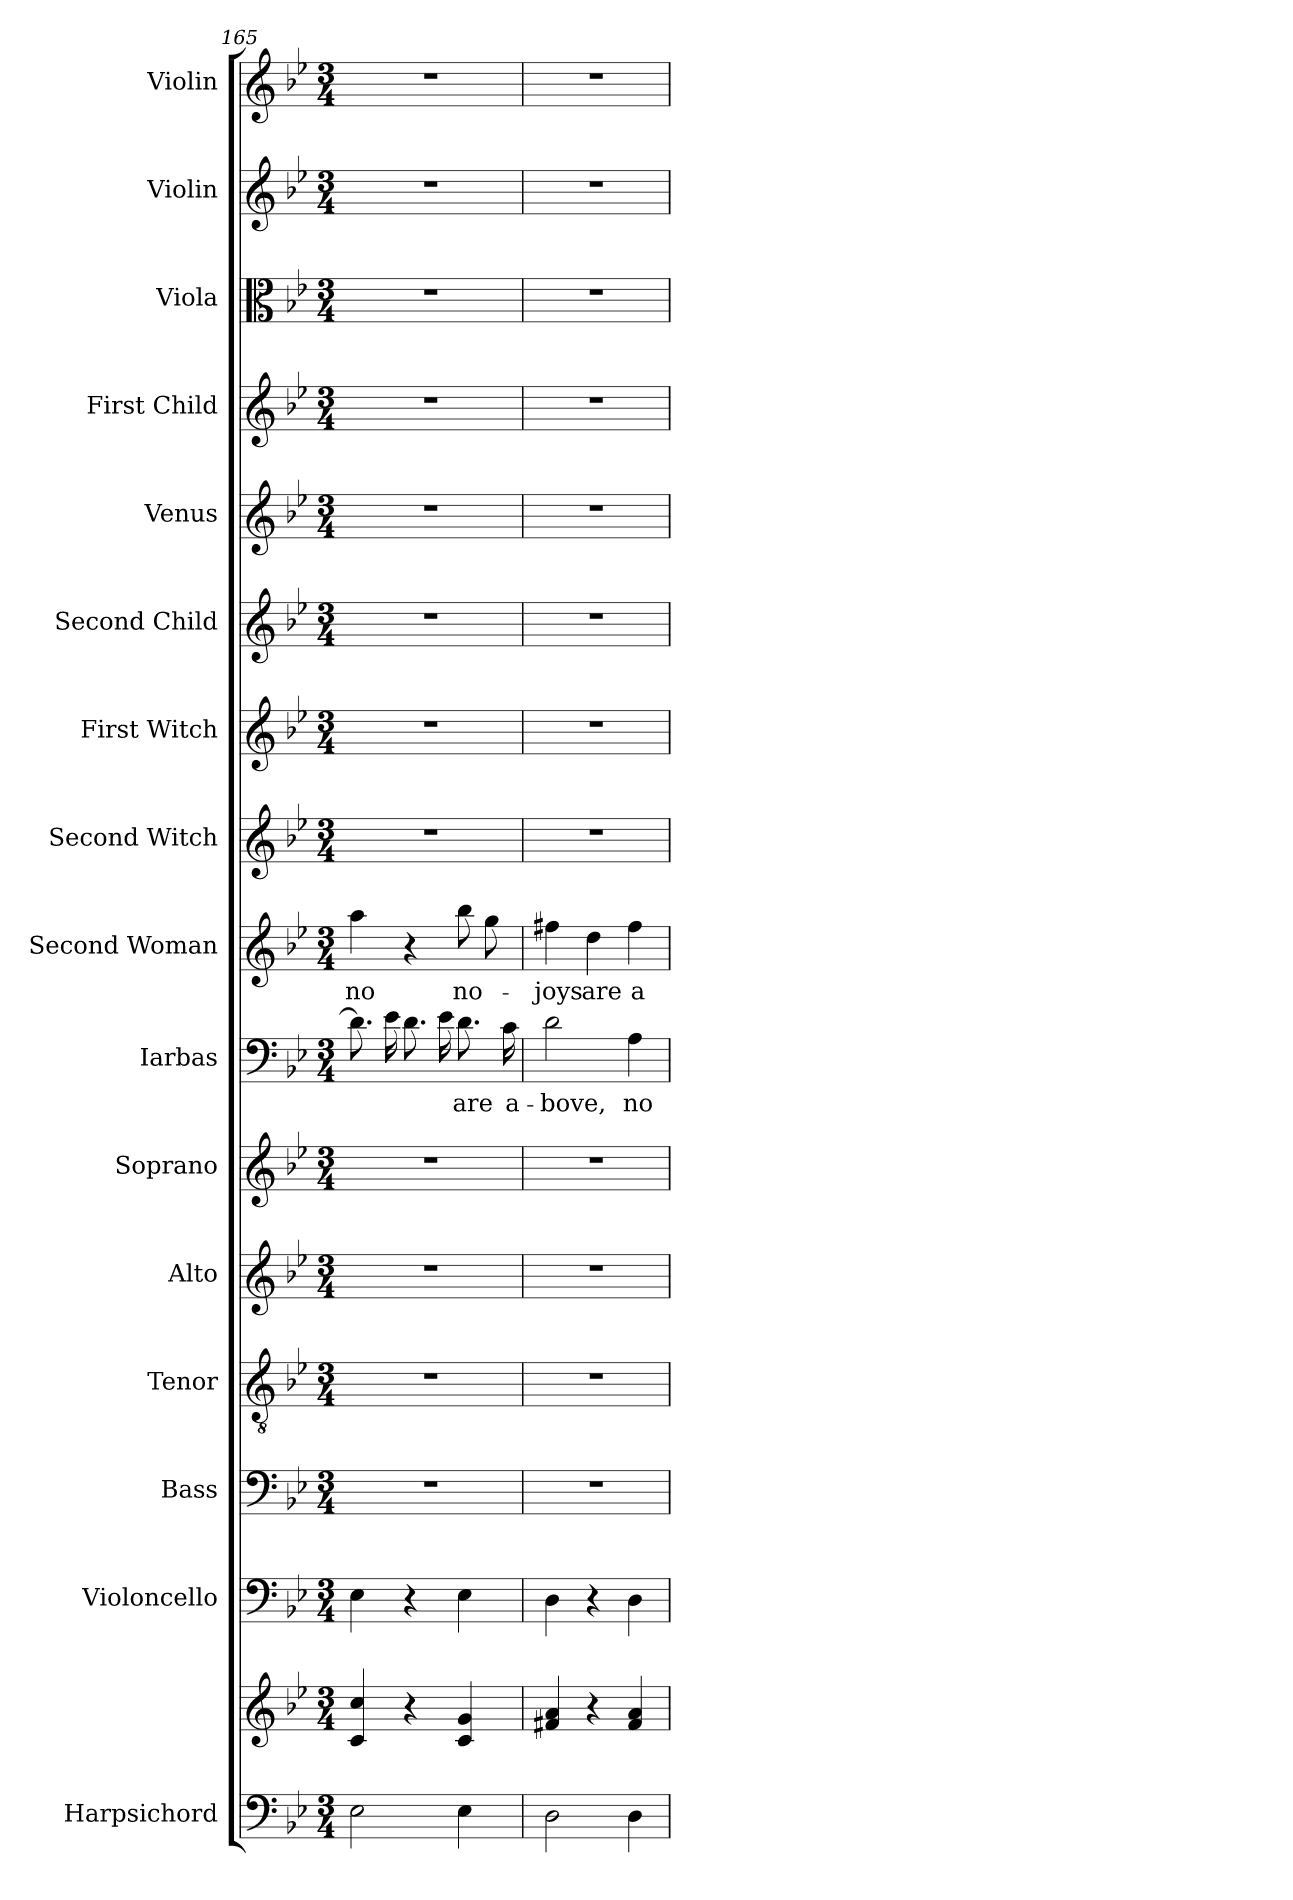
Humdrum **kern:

**kern	**kern	**kern	**kern	**kern	**kern	**kern	**kern	**text	**kern	**text	**kern	**kern	**kern	**kern	**kern	**kern	**kern	**kern
*part16	*part16	*part15	*part14	*part13	*part12	*part11	*part10	*part10	*part9	*part9	*part8	*part7	*part6	*part5	*part4	*part3	*part2	*part1
*staff17	*staff16	*staff15	*staff14	*staff13	*staff12	*staff11	*staff10	*staff10	*staff9	*staff9	*staff8	*staff7	*staff6	*staff5	*staff4	*staff3	*staff2	*staff1
*I"Harpsichord	*	*I"Violoncello	*I"Bass	*I"Tenor	*I"Alto	*I"Soprano	*I"Iarbas	*	*I"Second Woman	*	*I"Second Witch	*I"First Witch	*I"Second Child	*I"Venus	*I"First Child	*I"Viola	*I"Violin	*I"Violin
*I'Hch.	*	*I'Vc.	*I'B.	*I'T.	*I'A.	*I'S.	*I'I.	*	*I'2W	*	*I'W2.	*I'W1	*I'C2.	*I'V.	*I'C1	*I'Vla.	*I'Vln.	*I'Vln.
!!LO:LB:g=z
*clefF4	*clefG2	*clefF4	*clefF4	*clefGv2	*clefG2	*clefG2	*clefF4	*	*clefG2	*	*clefG2	*clefG2	*clefG2	*clefG2	*clefG2	*clefC3	*clefG2	*clefG2
*k[b-e-]	*k[b-e-]	*k[b-e-]	*k[b-e-]	*k[b-e-]	*k[b-e-]	*k[b-e-]	*k[b-e-]	*	*k[b-e-]	*	*k[b-e-]	*k[b-e-]	*k[b-e-]	*k[b-e-]	*k[b-e-]	*k[b-e-]	*k[b-e-]	*k[b-e-]
*M3/4	*M3/4	*M3/4	*M3/4	*M3/4	*M3/4	*M3/4	*M3/4	*	*M3/4	*	*M3/4	*M3/4	*M3/4	*M3/4	*M3/4	*M3/4	*M3/4	*M3/4
=165	=165	=165	=165	=165	=165	=165	=165	=165	=165	=165	=165	=165	=165	=165	=165	=165	=165	=165
!	!	!	!	!	!	!	!	!	!	!LO:LY:b	!	!	!	!	!	!	!	!
2E-\	4c/ 4cc/	4E-\	2.r	2.r	2.r	2.r	8.d\]	.	4aa\	no	2.r	2.r	2.r	2.r	2.r	2.r	2.r	2.r
.	.	.	.	.	.	.	16e-\	.	.	.	.	.	.	.	.	.	.	.
.	4r	4r	.	.	.	.	8.d\	.	4r	.	.	.	.	.	.	.	.	.
.	.	.	.	.	.	.	16e-\	.	.	.	.	.	.	.	.	.	.	.
!	!	!	!	!	!	!	!	!LO:LY:b	!	!LO:LY:b	!	!	!	!	!	!	!	!
4E-\	4c/ 4g/	4E-\	.	.	.	.	8.d\	-are	8bb-\	no-	.	.	.	.	.	.	.	.
.	.	.	.	.	.	.	.	.	8gg\	.	.	.	.	.	.	.	.	.
!	!	!	!	!	!	!	!	!LO:LY:b	!	!	!	!	!	!	!	!	!	!
.	.	.	.	.	.	.	16c\	a-	.	.	.	.	.	.	.	.	.	.
=166	=166	=166	=166	=166	=166	=166	=166	=166	=166	=166	=166	=166	=166	=166	=166	=166	=166	=166
!	!	!	!	!	!	!	!	!LO:LY:b	!	!LO:LY:b	!	!	!	!	!	!	!	!
2D\	4f#X/ 4a/	4D\	2.r	2.r	2.r	2.r	2d\	-bove,	4ff#X\	-joys	2.r	2.r	2.r	2.r	2.r	2.r	2.r	2.r
!	!	!	!	!	!	!	!	!	!	!LO:LY:b	!	!	!	!	!	!	!	!
.	4r	4r	.	.	.	.	.	.	4dd\	are	.	.	.	.	.	.	.	.
!	!	!	!	!	!	!	!	!LO:LY:b	!	!LO:LY:b	!	!	!	!	!	!	!	!
4D\	4f#/ 4a/	4D\	.	.	.	.	4A\	no	4ff#\	a-	.	.	.	.	.	.	.	.
=	=	=	=	=	=	=	=	=	=	=	=	=	=	=	=	=	=	=
*-	*-	*-	*-	*-	*-	*-	*-	*-	*-	*-	*-	*-	*-	*-	*-	*-	*-	*-
